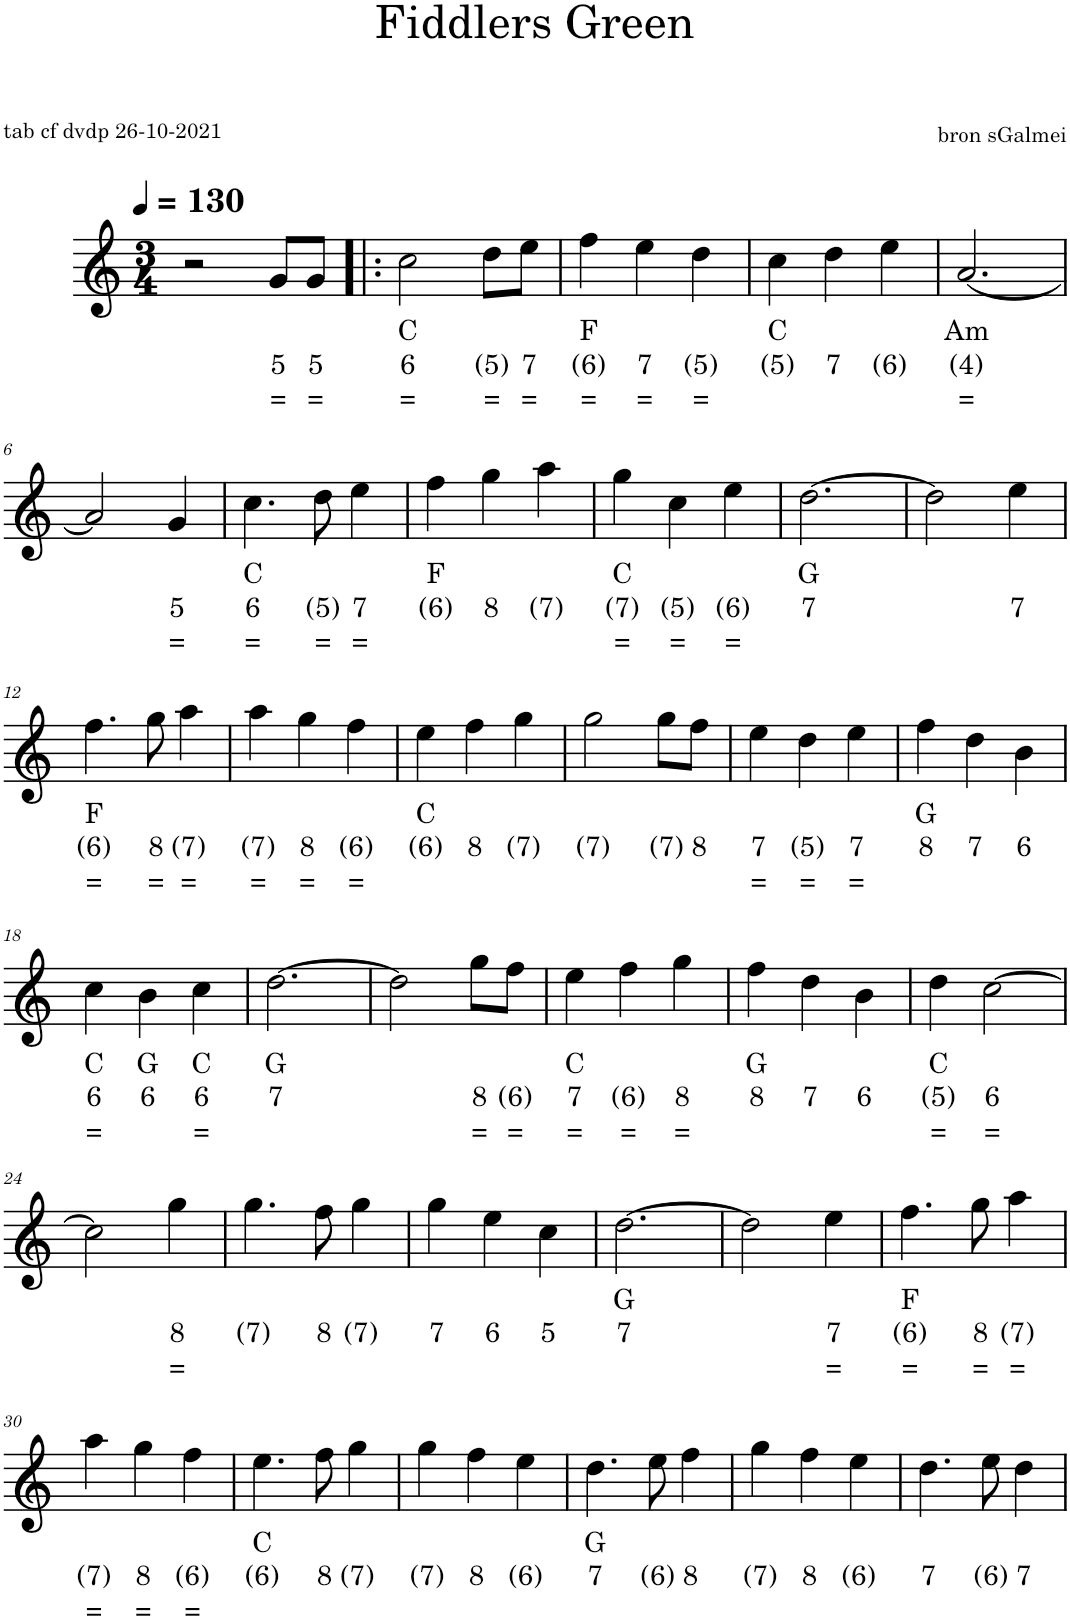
**kern	**text	**text	**text
*part1	*part1	*part1	*part1
*staff1	*staff1	*staff1	*staff1
*I"Piano	*	*	*
*I'Pno.	*	*	*
*clefG2	*	*	*
*k[]	*	*	*
*M3/4	*	*	*
*MM130	*	*	*
=1	=1	=1	=1
2r	.	.	.
!	!	!LO:LY:b	!LO:LY:b
8g/L	.	5	=
!	!	!LO:LY:b	!LO:LY:b
8g/J	.	5	=
=2!|:	=2!|:	=2!|:	=2!|:
!	!LO:LY:b	!LO:LY:b	!LO:LY:b
2cc\	C	6	=
!	!	!LO:LY:b	!LO:LY:b
8dd\L	.	(5)	=
!	!	!LO:LY:b	!LO:LY:b
8ee\J	.	7	=
=3	=3	=3	=3
!	!LO:LY:b	!LO:LY:b	!LO:LY:b
4ff\	F	(6)	=
!	!	!LO:LY:b	!LO:LY:b
4ee\	.	7	=
!	!	!LO:LY:b	!LO:LY:b
4dd\	.	(5)	=
=4	=4	=4	=4
!	!LO:LY:b	!LO:LY:b	!
4cc\	C	(5)	.
!	!	!LO:LY:b	!
4dd\	.	7	.
!	!	!LO:LY:b	!
4ee\	.	(6)	.
=5	=5	=5	=5
!	!LO:LY:b	!LO:LY:b	!LO:LY:b
[2.a/	Am	(4)	=
!!LO:LB:g=z
=6	=6	=6	=6
2a/]	.	.	.
!	!	!LO:LY:b	!LO:LY:b
4g/	.	5	=
=7	=7	=7	=7
!	!LO:LY:b	!LO:LY:b	!LO:LY:b
4.cc\	C	6	=
!	!	!LO:LY:b	!LO:LY:b
8dd\	.	(5)	=
!	!	!LO:LY:b	!LO:LY:b
4ee\	.	7	=
=8	=8	=8	=8
!	!LO:LY:b	!LO:LY:b	!
4ff\	F	(6)	.
!	!	!LO:LY:b	!
4gg\	.	8	.
!	!	!LO:LY:b	!
4aa\	.	(7)	.
=9	=9	=9	=9
!	!LO:LY:b	!LO:LY:b	!LO:LY:b
4gg\	C	(7)	=
!	!	!LO:LY:b	!LO:LY:b
4cc\	.	(5)	=
!	!	!LO:LY:b	!LO:LY:b
4ee\	.	(6)	=
=10	=10	=10	=10
!	!LO:LY:b	!LO:LY:b	!
[2.dd\	G	7	.
=11	=11	=11	=11
2dd\]	.	.	.
!	!	!LO:LY:b	!
4ee\	.	7	.
!!LO:LB:g=z
=12	=12	=12	=12
!	!LO:LY:b	!LO:LY:b	!LO:LY:b
4.ff\	F	(6)	=
!	!	!LO:LY:b	!LO:LY:b
8gg\	.	8	=
!	!	!LO:LY:b	!LO:LY:b
4aa\	.	(7)	=
=13	=13	=13	=13
!	!	!LO:LY:b	!LO:LY:b
4aa\	.	(7)	=
!	!	!LO:LY:b	!LO:LY:b
4gg\	.	8	=
!	!	!LO:LY:b	!LO:LY:b
4ff\	.	(6)	=
=14	=14	=14	=14
!	!LO:LY:b	!LO:LY:b	!
4ee\	C	(6)	.
!	!	!LO:LY:b	!
4ff\	.	8	.
!	!	!LO:LY:b	!
4gg\	.	(7)	.
=15	=15	=15	=15
!	!	!LO:LY:b	!
2gg\	.	(7)	.
!	!	!LO:LY:b	!
8gg\L	.	(7)	.
!	!	!LO:LY:b	!
8ff\J	.	8	.
=16	=16	=16	=16
!	!	!LO:LY:b	!LO:LY:b
4ee\	.	7	=
!	!	!LO:LY:b	!LO:LY:b
4dd\	.	(5)	=
!	!	!LO:LY:b	!LO:LY:b
4ee\	.	7	=
=17	=17	=17	=17
!	!LO:LY:b	!LO:LY:b	!
4ff\	G	8	.
!	!	!LO:LY:b	!
4dd\	.	7	.
!	!	!LO:LY:b	!
4b\	.	6	.
!!LO:LB:g=z
=18	=18	=18	=18
!	!LO:LY:b	!LO:LY:b	!LO:LY:b
4cc\	C	6	=
!	!LO:LY:b	!LO:LY:b	!
4b\	G	6	.
!	!LO:LY:b	!LO:LY:b	!LO:LY:b
4cc\	C	6	=
=19	=19	=19	=19
!	!LO:LY:b	!LO:LY:b	!
[2.dd\	G	7	.
=20	=20	=20	=20
2dd\]	.	.	.
!	!	!LO:LY:b	!LO:LY:b
8gg\L	.	8	=
!	!	!LO:LY:b	!LO:LY:b
8ff\J	.	(6)	=
=21	=21	=21	=21
!	!LO:LY:b	!LO:LY:b	!LO:LY:b
4ee\	C	7	=
!	!	!LO:LY:b	!LO:LY:b
4ff\	.	(6)	=
!	!	!LO:LY:b	!LO:LY:b
4gg\	.	8	=
=22	=22	=22	=22
!	!LO:LY:b	!LO:LY:b	!
4ff\	G	8	.
!	!	!LO:LY:b	!
4dd\	.	7	.
!	!	!LO:LY:b	!
4b\	.	6	.
=23	=23	=23	=23
!	!LO:LY:b	!LO:LY:b	!LO:LY:b
4dd\	C	(5)	=
!	!	!LO:LY:b	!LO:LY:b
[2cc\	.	6	=
!!LO:LB:g=z
=24	=24	=24	=24
2cc\]	.	.	.
!	!	!LO:LY:b	!LO:LY:b
4gg\	.	8	=
=25	=25	=25	=25
!	!	!LO:LY:b	!
4.gg\	.	(7)	.
!	!	!LO:LY:b	!
8ff\	.	8	.
!	!	!LO:LY:b	!
4gg\	.	(7)	.
=26	=26	=26	=26
!	!	!LO:LY:b	!
4gg\	.	7	.
!	!	!LO:LY:b	!
4ee\	.	6	.
!	!	!LO:LY:b	!
4cc\	.	5	.
=27	=27	=27	=27
!	!LO:LY:b	!LO:LY:b	!
[2.dd\	G	7	.
=28	=28	=28	=28
2dd\]	.	.	.
!	!	!LO:LY:b	!LO:LY:b
4ee\	.	7	=
=29	=29	=29	=29
!	!LO:LY:b	!LO:LY:b	!LO:LY:b
4.ff\	F	(6)	=
!	!	!LO:LY:b	!LO:LY:b
8gg\	.	8	=
!	!	!LO:LY:b	!LO:LY:b
4aa\	.	(7)	=
!!LO:LB:g=z
=30	=30	=30	=30
!	!	!LO:LY:b	!LO:LY:b
4aa\	.	(7)	=
!	!	!LO:LY:b	!LO:LY:b
4gg\	.	8	=
!	!	!LO:LY:b	!LO:LY:b
4ff\	.	(6)	=
=31	=31	=31	=31
!	!LO:LY:b	!LO:LY:b	!
4.ee\	C	(6)	.
!	!	!LO:LY:b	!
8ff\	.	8	.
!	!	!LO:LY:b	!
4gg\	.	(7)	.
=32	=32	=32	=32
!	!	!LO:LY:b	!
4gg\	.	(7)	.
!	!	!LO:LY:b	!
4ff\	.	8	.
!	!	!LO:LY:b	!
4ee\	.	(6)	.
=33	=33	=33	=33
!	!LO:LY:b	!LO:LY:b	!
4.dd\	G	7	.
!	!	!LO:LY:b	!
8ee\	.	(6)	.
!	!	!LO:LY:b	!
4ff\	.	8	.
=34	=34	=34	=34
!	!	!LO:LY:b	!
4gg\	.	(7)	.
!	!	!LO:LY:b	!
4ff\	.	8	.
!	!	!LO:LY:b	!
4ee\	.	(6)	.
=35	=35	=35	=35
!	!	!LO:LY:b	!
4.dd\	.	7	.
!	!	!LO:LY:b	!
8ee\	.	(6)	.
!	!	!LO:LY:b	!
4dd\	.	7	.
=	=	=	=
*-	*-	*-	*-
